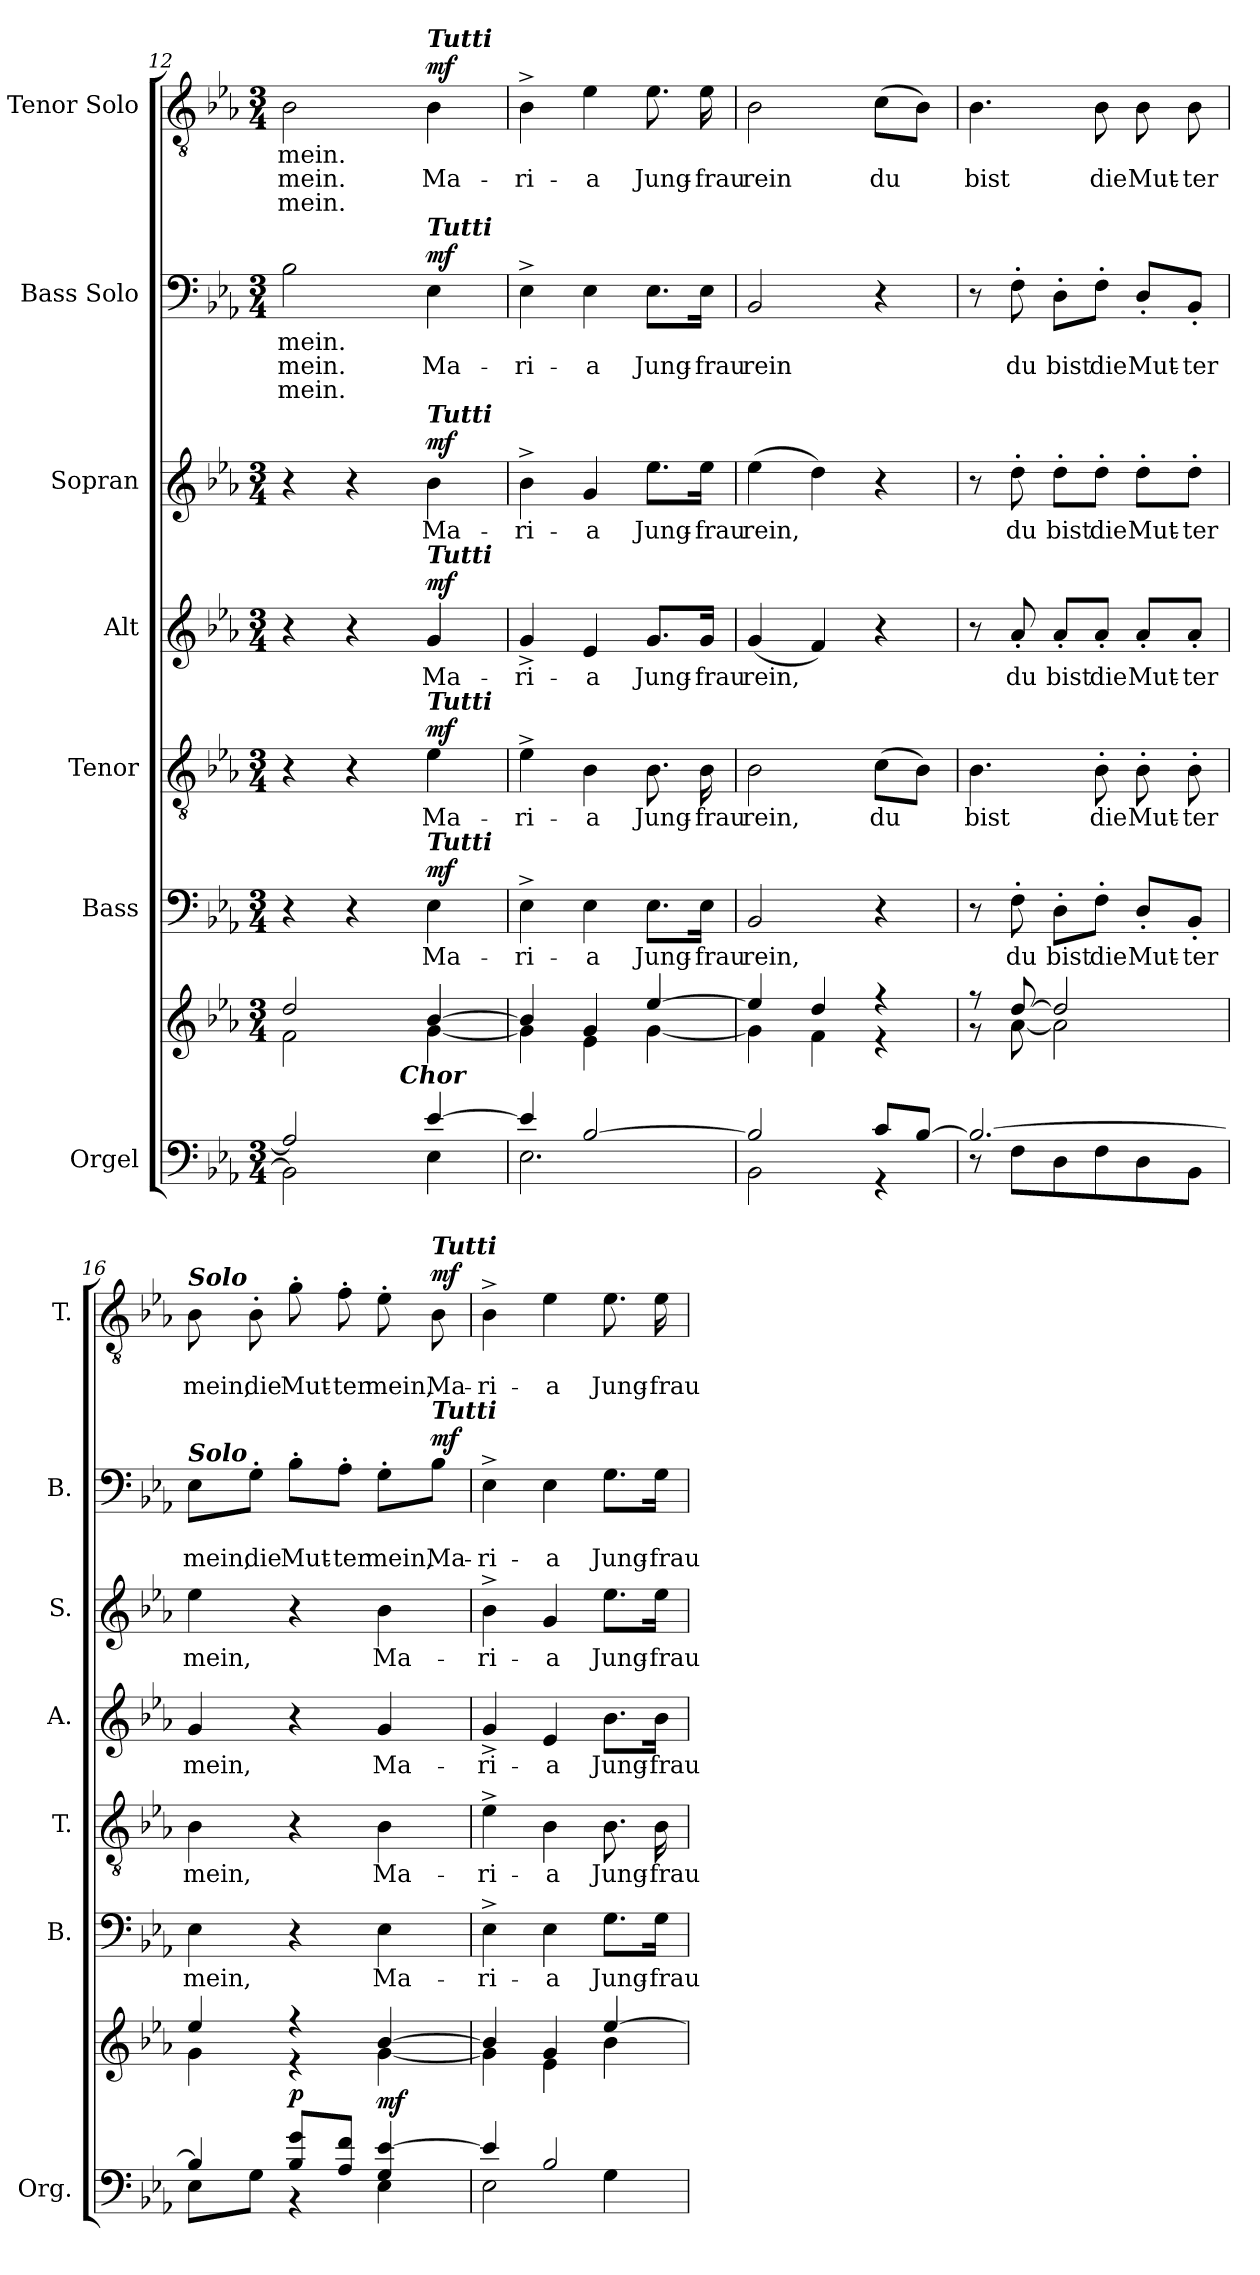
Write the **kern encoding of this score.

**kern	**kern	**dynam	**kern	**text	**dynam	**kern	**text	**dynam	**kern	**text	**dynam	**kern	**text	**dynam	**kern	**text	**text	**text	**dynam	**kern	**text	**text	**text	**dynam
*part7	*part7	*part7	*part6	*part6	*part6	*part5	*part5	*part5	*part4	*part4	*part4	*part3	*part3	*part3	*part2	*part2	*part2	*part2	*part2	*part1	*part1	*part1	*part1	*part1
*staff8	*staff7	*staff7/8	*staff6	*staff6	*staff6	*staff5	*staff5	*staff5	*staff4	*staff4	*staff4	*staff3	*staff3	*staff3	*staff2	*staff2	*staff2	*staff2	*staff2	*staff1	*staff1	*staff1	*staff1	*staff1
*I"Orgel	*	*	*I"Bass	*	*	*I"Tenor	*	*	*I"Alt	*	*	*I"Sopran	*	*	*I"Bass Solo	*	*	*	*	*I"Tenor Solo	*	*	*	*
*I'Org.	*	*	*I'B.	*	*	*I'T.	*	*	*I'A.	*	*	*I'S.	*	*	*I'B.	*	*	*	*	*I'T.	*	*	*	*
*clefF4	*clefG2	*	*clefF4	*	*	*clefGv2	*	*	*clefG2	*	*	*clefG2	*	*	*clefF4	*	*	*	*	*clefGv2	*	*	*	*
*k[b-e-a-]	*k[b-e-a-]	*	*k[b-e-a-]	*	*	*k[b-e-a-]	*	*	*k[b-e-a-]	*	*	*k[b-e-a-]	*	*	*k[b-e-a-]	*	*	*	*	*k[b-e-a-]	*	*	*	*
*E-:	*E-:	*	*E-:	*	*	*E-:	*	*	*E-:	*	*	*E-:	*	*	*E-:	*	*	*	*	*E-:	*	*	*	*
*M3/4	*M3/4	*	*M3/4	*	*	*M3/4	*	*	*M3/4	*	*	*M3/4	*	*	*M3/4	*	*	*	*	*M3/4	*	*	*	*
=12	=12	=12	=12	=12	=12	=12	=12	=12	=12	=12	=12	=12	=12	=12	=12	=12	=12	=12	=12	=12	=12	=12	=12	=12
*^	*^	*	*	*	*	*	*	*	*	*	*	*	*	*	*	*	*	*	*	*	*	*	*	*
!	!	!	!	!	!	!	!	!	!	!	!	!	!	!	!	!	!	!LO:LY:b	!LO:LY:b	!LO:LY:b	!	!	!LO:LY:b	!LO:LY:b	!LO:LY:b	!
*	*	*	*^	*	*	*	*	*	*	*	*	*	*	*	*	*	*	*	*	*	*	*	*	*	*	*
2A-/]	2BB-\]	2dd/	2f\	4..ryy	.	4r	.	.	4r	.	.	4r	.	.	4r	.	.	2B-\	mein.	mein.	mein.	.	2B-\	mein.	mein.	mein.	.
.	.	.	.	.	.	4r	.	.	4r	.	.	4r	.	.	4r	.	.	.	.	.	.	.	.	.	.	.	.
!	!	!	!	!LO:TX:b:Bi:t=Chor	!	!	!	!	!	!	!	!	!	!	!	!	!	!	!	!	!	!	!	!	!	!	!
.	.	.	.	4ryy	.	.	.	.	.	.	.	.	.	.	.	.	.	.	.	.	.	.	.	.	.	.	.
!	!	!	!	!	!	!	!	!	!	!	!	!	!	!	!	!	!	!	!	!	!	!	!LO:TX:a:Bi:t=Tutti	!	!	!	!
!	!	!	!	!	!	!	!	!	!	!	!	!	!	!	!	!	!	!LO:TX:a:Bi:t=Tutti	!	!	!	!	!	!	!	!	!
!	!	!	!	!	!	!	!	!	!	!	!	!	!	!	!LO:TX:a:Bi:t=Tutti	!	!	!	!	!	!	!	!	!	!	!	!
!	!	!	!	!	!	!	!	!	!	!	!	!LO:TX:a:Bi:t=Tutti	!	!	!	!	!	!	!	!	!	!	!	!	!	!	!
!	!	!	!	!	!	!	!	!	!LO:TX:a:Bi:t=Tutti	!	!	!	!	!	!	!	!	!	!	!	!	!	!	!	!	!	!
!	!	!	!	!	!	!LO:TX:a:Bi:t=Tutti	!	!	!	!	!	!	!	!	!	!	!	!	!	!	!	!	!	!	!	!	!
!	!	!	!	!	!	!	!LO:LY:b	!LO:DY:a	!	!LO:LY:b	!LO:DY:a	!	!LO:LY:b	!LO:DY:a	!	!LO:LY:b	!LO:DY:a	!	!	!LO:LY:b	!	!LO:DY:a	!	!	!LO:LY:b	!	!LO:DY:a
[>4e-/	4E-\	[>4b-/	[<4g\	.	.	4E-\	Ma-	mf	4e-\	Ma-	mf	4g/	Ma-	mf	4b-\	Ma-	mf	4E-\	.	Ma-	.	mf	4B-\	.	Ma-	.	mf
.	.	.	.	16ryy	.	.	.	.	.	.	.	.	.	.	.	.	.	.	.	.	.	.	.	.	.	.	.
!!LO:PB:g=z
=13	=13	=13	=13	=13	=13	=13	=13	=13	=13	=13	=13	=13	=13	=13	=13	=13	=13	=13	=13	=13	=13	=13	=13	=13	=13	=13	=13
!	!	!	!	!	!	!	!LO:LY:b	!	!	!LO:LY:b	!	!	!LO:LY:b	!	!	!LO:LY:b	!	!	!	!LO:LY:b	!	!	!	!	!LO:LY:b	!	!
*	*	*	*v	*v	*	*	*	*	*	*	*	*	*	*	*	*	*	*	*	*	*	*	*	*	*	*	*
4e-/]	2.E-\	4b-/]	4g\]	.	4E-^>\	-ri-	.	4e-^>\	-ri-	.	4g^>/	-ri-	.	4b-^>\	-ri-	.	4E-^>\	.	-ri-	.	.	4B-^>\	.	-ri-	.	.
!	!	!	!	!	!	!LO:LY:b	!	!	!LO:LY:b	!	!	!LO:LY:b	!	!	!LO:LY:b	!	!	!	!LO:LY:b	!	!	!	!	!LO:LY:b	!	!
[>2B-/	.	4g/	4e-\	.	4E-\	-a	.	4B-\	-a	.	4e-/	-a	.	4g/	-a	.	4E-\	.	-a	.	.	4e-\	.	-a	.	.
!	!	!	!	!	!	!LO:LY:b	!	!	!LO:LY:b	!	!	!LO:LY:b	!	!	!LO:LY:b	!	!	!	!LO:LY:b	!	!	!	!	!LO:LY:b	!	!
.	.	[>4ee-/	[<4g\	.	8.E-\L	Jung-	.	8.B-\	Jung-	.	8.g/L	Jung-	.	8.ee-\L	Jung-	.	8.E-\L	.	Jung-	.	.	8.e-\	.	Jung-	.	.
!	!	!	!	!	!	!LO:LY:b	!	!	!LO:LY:b	!	!	!LO:LY:b	!	!	!LO:LY:b	!	!	!	!LO:LY:b	!	!	!	!	!LO:LY:b	!	!
.	.	.	.	.	16E-\Jk	-frau	.	16B-\	-frau	.	16g/Jk	-frau	.	16ee-\Jk	-frau	.	16E-\Jk	.	-frau	.	.	16e-\	.	-frau	.	.
=14	=14	=14	=14	=14	=14	=14	=14	=14	=14	=14	=14	=14	=14	=14	=14	=14	=14	=14	=14	=14	=14	=14	=14	=14	=14	=14
!	!	!	!	!	!	!LO:LY:b	!	!	!LO:LY:b	!	!	!LO:LY:b	!	!	!LO:LY:b	!	!	!	!LO:LY:b	!	!	!	!	!LO:LY:b	!	!
2B-/]	2BB-\	4ee-/]	4g\]	.	2BB-/	rein,	.	2B-\	rein,	.	(<4g/	rein,	.	(>4ee-\	rein,	.	2BB-/	.	rein	.	.	2B-\	.	rein	.	.
.	.	4dd/	4f\	.	.	.	.	.	.	.	4f/)	.	.	4dd\)	.	.	.	.	.	.	.	.	.	.	.	.
!	!	!	!	!	!	!	!	!	!LO:LY:b	!	!	!	!	!	!	!	!	!	!	!	!	!	!	!LO:LY:b	!	!
8c/L	4r	4r	4r	.	4r	.	.	(>8c\L	du	.	4r	.	.	4r	.	.	4r	.	.	.	.	(>8c\L	.	du	.	.
[>8B-/J	.	.	.	.	.	.	.	8B-\J)	.	.	.	.	.	.	.	.	.	.	.	.	.	8B-\J)	.	.	.	.
=15	=15	=15	=15	=15	=15	=15	=15	=15	=15	=15	=15	=15	=15	=15	=15	=15	=15	=15	=15	=15	=15	=15	=15	=15	=15	=15
!	!	!	!	!	!	!	!	!	!LO:LY:b	!	!	!	!	!	!	!	!	!	!	!	!	!	!	!LO:LY:b	!	!
2.B-/_	8rC	8r	8r	.	8r	.	.	4.B-\	bist	.	8r	.	.	8r	.	.	8r	.	.	.	.	4.B-\	.	bist	.	.
!	!	!	!	!	!	!LO:LY:b	!	!	!	!	!	!LO:LY:b	!	!	!LO:LY:b	!	!	!	!LO:LY:b	!	!	!	!	!	!	!
.	8F\L	[>8dd/	[<8a-\	.	8F'>\	du	.	.	.	.	8a-'</	du	.	8dd'>\	du	.	8F'>\	.	du	.	.	.	.	.	.	.
!	!	!	!	!	!	!LO:LY:b	!	!	!	!	!	!LO:LY:b	!	!	!LO:LY:b	!	!	!	!LO:LY:b	!	!	!	!	!	!	!
.	8D\	2dd/]	2a-\]	.	8D'>\L	bist	.	.	.	.	8a-'</L	bist	.	8dd'>\L	bist	.	8D'>\L	.	bist	.	.	.	.	.	.	.
!	!	!	!	!	!	!LO:LY:b	!	!	!LO:LY:b	!	!	!LO:LY:b	!	!	!LO:LY:b	!	!	!	!LO:LY:b	!	!	!	!	!LO:LY:b	!	!
.	8F\	.	.	.	8F'>\J	die	.	8B-'>\	die	.	8a-'</J	die	.	8dd'>\J	die	.	8F'>\J	.	die	.	.	8B-\	.	die	.	.
!	!	!	!	!	!	!LO:LY:b	!	!	!LO:LY:b	!	!	!LO:LY:b	!	!	!LO:LY:b	!	!	!	!LO:LY:b	!	!	!	!	!LO:LY:b	!	!
.	8D\	.	.	.	8D'>/L	Mut-	.	8B-'>\	Mut-	.	8a-'</L	Mut-	.	8dd'>\L	Mut-	.	8D'>/L	.	Mut-	.	.	8B-\	.	Mut-	.	.
!	!	!	!	!	!	!LO:LY:b	!	!	!LO:LY:b	!	!	!LO:LY:b	!	!	!LO:LY:b	!	!	!	!LO:LY:b	!	!	!	!	!LO:LY:b	!	!
.	8BB-\J	.	.	.	8BB-'</J	-ter	.	8B-'>\	-ter	.	8a-'</J	-ter	.	8dd'>\J	-ter	.	8BB-'</J	.	-ter	.	.	8B-\	.	-ter	.	.
=16	=16	=16	=16	=16	=16	=16	=16	=16	=16	=16	=16	=16	=16	=16	=16	=16	=16	=16	=16	=16	=16	=16	=16	=16	=16	=16
!	!	!	!	!	!	!	!	!	!	!	!	!	!	!	!	!	!	!	!	!	!	!LO:TX:a:Bi:t=Solo	!	!	!	!
!	!	!	!	!	!	!	!	!	!	!	!	!	!	!	!	!	!LO:TX:a:Bi:t=Solo	!	!	!	!	!	!	!	!	!
!	!	!	!	!	!	!LO:LY:b	!	!	!LO:LY:b	!	!	!LO:LY:b	!	!	!LO:LY:b	!	!	!	!LO:LY:b	!	!	!	!	!LO:LY:b	!	!
4B-/]	8E-\L	4ee-/	4g\	.	4E-\	mein,	.	4B-\	mein,	.	4g/	mein,	.	4ee-\	mein,	.	8E-\L	.	mein,	.	.	8B-\	.	mein,	.	.
!	!	!	!	!	!	!	!	!	!	!	!	!	!	!	!	!	!	!	!LO:LY:b	!	!	!	!	!LO:LY:b	!	!
.	8G\J	.	.	.	.	.	.	.	.	.	.	.	.	.	.	.	8G'>\J	.	die	.	.	8B-'>\	.	die	.	.
!	!	!	!	!LO:DY:a=2	!	!	!	!	!	!	!	!	!	!	!	!	!	!	!LO:LY:b	!	!	!	!	!LO:LY:b	!	!
8B-/ 8g/L	4rBB	4r	4r	p	4r	.	.	4r	.	.	4r	.	.	4r	.	.	8B-'>\L	.	Mut-	.	.	8g'>\	.	Mut-	.	.
!	!	!	!	!	!	!	!	!	!	!	!	!	!	!	!	!	!	!	!LO:LY:b	!	!	!	!	!LO:LY:b	!	!
8A-/ 8f/J	.	.	.	.	.	.	.	.	.	.	.	.	.	.	.	.	8A-'>\J	.	-ter	.	.	8f'>\	.	-ter	.	.
!	!	!	!	!LO:DY:b	!	!LO:LY:b	!	!	!LO:LY:b	!	!	!LO:LY:b	!	!	!LO:LY:b	!	!	!	!LO:LY:b	!	!	!	!	!LO:LY:b	!	!
4G/ [>4e-/	4E-\	[>4b-/	[<4g\	mf	4E-\	Ma-	.	4B-\	Ma-	.	4g/	Ma-	.	4b-\	Ma-	.	8G'>\L	.	mein,	.	.	8e-'>\	.	mein,	.	.
!	!	!	!	!	!	!	!	!	!	!	!	!	!	!	!	!	!	!	!	!	!	!LO:TX:a:Bi:t=Tutti	!	!	!	!
!	!	!	!	!	!	!	!	!	!	!	!	!	!	!	!	!	!LO:TX:a:Bi:t=Tutti	!	!	!	!	!	!	!	!	!
!	!	!	!	!	!	!	!	!	!	!	!	!	!	!	!	!	!	!	!LO:LY:b	!	!LO:DY:a	!	!	!LO:LY:b	!	!LO:DY:b
.	.	.	.	.	.	.	.	.	.	.	.	.	.	.	.	.	8B-\J	.	Ma-	.	mf	8B-\	.	Ma-	.	mf
!!LO:PB:g=z
=17	=17	=17	=17	=17	=17	=17	=17	=17	=17	=17	=17	=17	=17	=17	=17	=17	=17	=17	=17	=17	=17	=17	=17	=17	=17	=17
!	!	!	!	!	!	!LO:LY:b	!	!	!LO:LY:b	!	!	!LO:LY:b	!	!	!LO:LY:b	!	!	!	!LO:LY:b	!	!	!	!	!LO:LY:b	!	!
4e-/]	2E-\	4b-/]	4g\]	.	4E-^>\	-ri-	.	4e-^>\	-ri-	.	4g^>/	-ri-	.	4b-^>\	-ri-	.	4E-^>\	.	-ri-	.	.	4B-^>\	.	-ri-	.	.
!	!	!	!	!	!	!LO:LY:b	!	!	!LO:LY:b	!	!	!LO:LY:b	!	!	!LO:LY:b	!	!	!	!LO:LY:b	!	!	!	!	!LO:LY:b	!	!
2B-/	.	4g/	4e-\	.	4E-\	-a	.	4B-\	-a	.	4e-/	-a	.	4g/	-a	.	4E-\	.	-a	.	.	4e-\	.	-a	.	.
!	!	!	!	!	!	!LO:LY:b	!	!	!LO:LY:b	!	!	!LO:LY:b	!	!	!LO:LY:b	!	!	!	!LO:LY:b	!	!	!	!	!LO:LY:b	!	!
.	4G\	[>4ee-/	4b-\	.	8.G\L	Jung-	.	8.B-\	Jung-	.	8.b-\L	Jung-	.	8.ee-\L	Jung-	.	8.G\L	.	Jung-	.	.	8.e-\	.	Jung-	.	.
!	!	!	!	!	!	!LO:LY:b	!	!	!LO:LY:b	!	!	!LO:LY:b	!	!	!LO:LY:b	!	!	!	!LO:LY:b	!	!	!	!	!LO:LY:b	!	!
.	.	.	.	.	16G\Jk	-frau	.	16B-\	-frau	.	16b-\Jk	-frau	.	16ee-\Jk	-frau	.	16G\Jk	.	-frau	.	.	16e-\	.	-frau	.	.
*v	*v	*	*	*	*	*	*	*	*	*	*	*	*	*	*	*	*	*	*	*	*	*	*	*	*	*
*	*v	*v	*	*	*	*	*	*	*	*	*	*	*	*	*	*	*	*	*	*	*	*	*	*	*
=	=	=	=	=	=	=	=	=	=	=	=	=	=	=	=	=	=	=	=	=	=	=	=	=
*-	*-	*-	*-	*-	*-	*-	*-	*-	*-	*-	*-	*-	*-	*-	*-	*-	*-	*-	*-	*-	*-	*-	*-	*-
